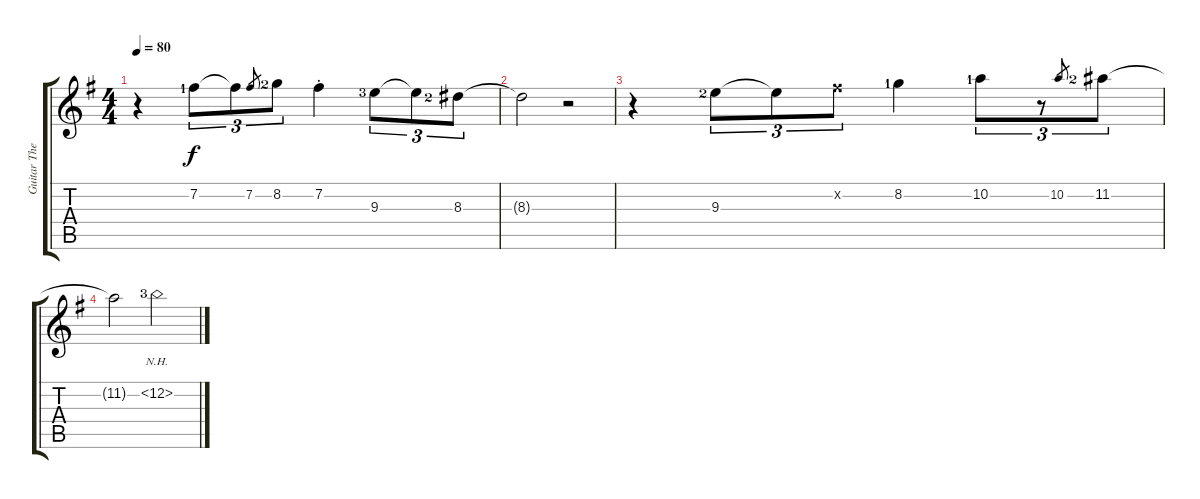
\track ("Guitar Theme" "Guitar The") {instrument electricguitarjazz}
\staff {score tabs}
\tuning (E4 B3 G3 D3 A2 E2) {hide}
\ts (4 4)
\tempo 80
\clef g2
\ks g
r.4{dy f instrument electricguitarjazz} 7.2{lf 2}.8{tu (3 2)} 7.2{t}.8{tu (3 2)} 7.2.8{gr} 8.2{lf 3}.8{tu (3 2)} 7.2{st}.4 9.3{lf 4}.8{tu (3 2)} 9.3{t}.8{tu (3 2)} 8.3{lf 3}.8{tu (3 2)} |
8.3{t}.2 r.2 |
r.4 9.3{lf 3}.8{tu (3 2)} 9.3{t}.8{tu (3 2)} 7.2{x}.8{tu (3 2)} 8.2{lf 2}.4 10.2{lf 2}.8{tu (3 2)} r.8{tu (3 2)} 10.2.8{gr} 11.2{lf 3}.8{tu (3 2)} |
11.2{t}.2 12.2{nh lf 4}.2
